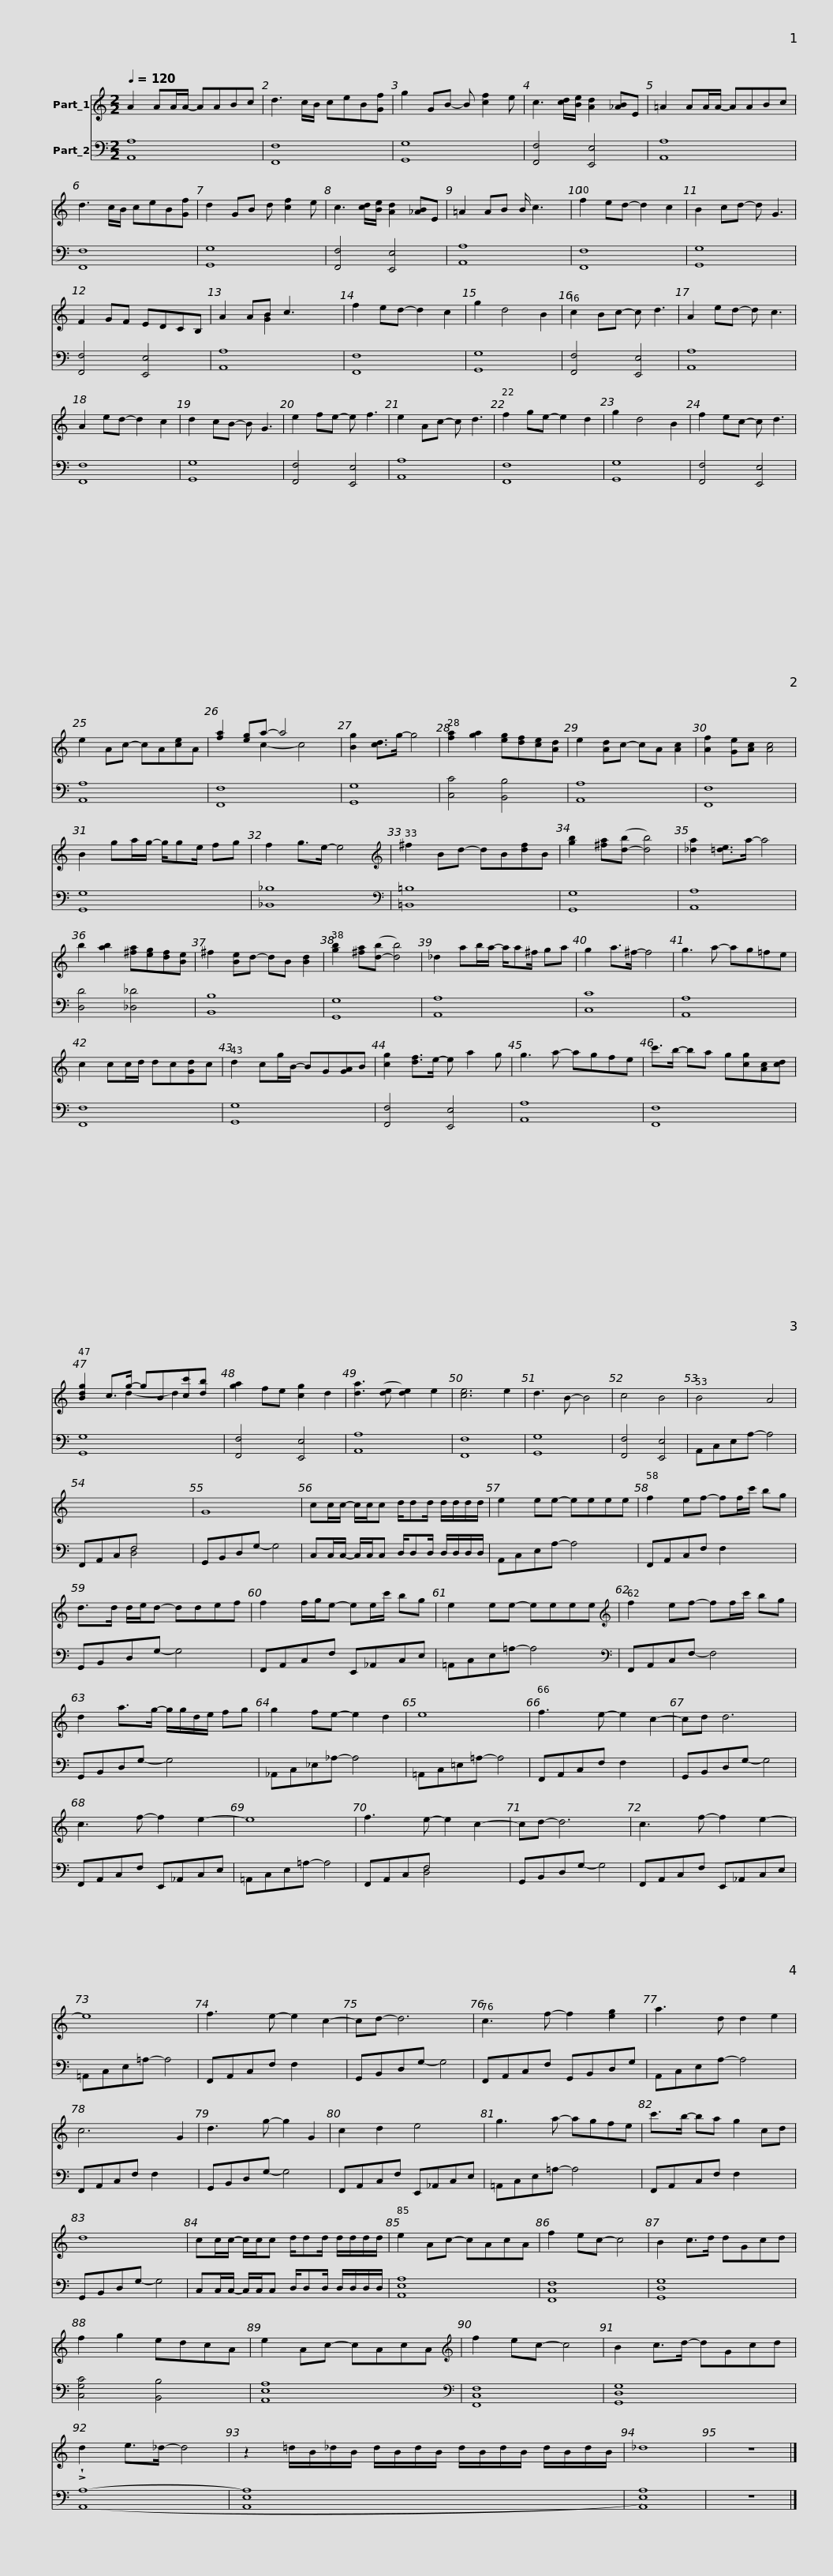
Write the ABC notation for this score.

X:1
%%score ( 1 2 ) ( 3 4 5 )
L:1/8
Q:1/4=120
M:2/2
I:linebreak $
K:C
V:1 treble
V:2 treble
V:3 bass
V:4 bass
V:5 bass
V:1
 A2 AA/A/- AABc | d3 c/B/ ceB[Gf] | g2 GB- B [cf]2 e | c3 [cd]/[Be]/ [Ad]2 [_AB]E |$ =A2 AA/A/- AABc | %5
 d3 c/B/ ceB[Gf] | d2 GB d [cf]2 e | c3 [cd]/[Be]/ [Ad]2 [_AB]E | =A2 AB B/ c3 x/ |$ f2 ed- d2 c2 | %10
 B2 cd- d G3 | F2 GF EDCB, | A2 AB c3 x | f2 ed- d2 c2 | g2 d4 B2 |$ %15
 c2 Bc- c d3 | A2 ed- d c3 | A2 ed- d2 c2 | d2 cB- B G3 | e2 fe- e f3 | %20
 e2 Ac- c d3 |$ f2 ge- e2 d2 | g2 d4 B2 | f2 ec- c d3 | e2 Ac- cA[ce]A | %25
 [fa]2 [eg]a- a4 x | [Bg]2 [cd]>g- g4 |$ [fa]2 [ga]2 [eg][df][ce][Ad] | e2 [Ad]c- cA [Ac]2 | [Af]2 [Ge][Ac] [Ac]4 | %30
 B2 ga/g/- g/ge/ fg | f2 g>e- e4 |$[K:treble] ^f2 Bd- dB[df]B | [gb]2 [^fa]([d-b] [db]4) | [_da]2 [=de]>a- a4 | %35
 b2 [ab]2 [^fa][eg][df][Be] | ^f2 [Be]d- dB [Bd]2 |$ [gb]2 [^fa]([d-b] [db]4) | _d2 ab/a/- a/a^f/ ga | g2 a>^f- f4 | %40
 g3 a- ag=fe | c2 cc/d/ dc[Gd]c |$ d2 cg/B/- BG[GA]B | [cg]2 [df]>e- e a2 g | g3 a- agfe | %45
 c'>b- ba g[cg][Ac][cd] |$ [Bdg]2 c>g- gB[cc'][db] | [ga]2 fe [cg]2 d2 | [da]3 ([de] [de]2) e2 | [ce]6 e2 | %50
 d3 B- B4 | c4 B4 |$ B4 A4 | x8 | G8 | %55
 cc/c/- c/c/c d/dd/ d/d/d/d/ | e2 ee- eeee |$ f2 ef- ff/c'/ bg | d>d d/e/d- ddef | f2 f/g/e- ee/c'/ bg | %60
 e2 ee- eeee |$[K:treble] f2 ef- ff/c'/ bg | d2 a>g- g/g/d/e/ fg | g2 fe- e2 d2 | e8 |$ %65
 f3 e- e2 c2- | cd d6 | c3 f- f2 e2- | e8 | f3 e- e2 c2- |$ %70
 cd- d6 | c3 f- f2 e2- | e8 | f3 e- e2 c2- | cd- d6 |$ %75
 c3 f- f2 [eg]2 | a3 d d2 e2 | c6 G2 | d3 g- g2 G2 | c2 d2 e4 |$ %80
 g3 a- agfe | c'>b- ba g2 cd | d8 | cc/c/- c/c/c d/dd/ d/d/d/d/ |$ e2 Ac- cAcA | %85
 f2 ec- c4 | B2 c>d dGcd | f2 g2 edcA | e2 Ac- cAcA |$[K:treble] f2 ec- c4 | %90
 B2 c>d- dGcd | d2 e>_d- d4 |$ z2 =d/B/_d/B/ d/B/d/B/ d/B/d/B/ d/B/d/B/ | _d8 | z8 |] %95
V:2
 x8 | x8 | x8 | x8 |$ x8 | %5
 x8 | x8 | x8 | x8 |$ x8 | %10
 x8 | x8 | x3 [GB]2 x3 | x8 | x8 |$ %15
 x8 | x8 | x8 | x8 | x8 | %20
 x8 |$ x8 | x8 | x8 | x8 | %25
 x3 c2- c4 | x8 |$ x8 | x8 | x8 | %30
 x8 | x8 |$[K:treble] x8 | x8 | x8 | %35
 x8 | x8 |$ x8 | x8 | x8 | %40
 x8 | x8 |$ x8 | x8 | x8 | %45
 x8 |$ x7/2 d2- d2 x/ | x8 | x8 | x8 | %50
 x8 | x8 |$ x8 | x8 | x8 | %55
 x8 | x8 |$ x8 | x8 | x8 | %60
 x8 |$[K:treble] x8 | x8 | x8 | x8 |$ %65
 x8 | x8 | x8 | x8 | x8 |$ %70
 x8 | x8 | x8 | x8 | x8 |$ %75
 x8 | x8 | x8 | x8 | x8 |$ %80
 x8 | x8 | x8 | x8 |$ x8 | %85
 x8 | x8 | x8 | x8 |$[K:treble] x8 | %90
 x8 | x8 |$ x10 | x8 | x8 |] %95
V:3
 A,8 | F,8 | G,8 | [F,,F,]4 [E,,E,]4 |$ A,8 | %5
 F,8 | G,8 | [F,,F,]4 [E,,E,]4 | A,8 |$ F,8 | %10
 G,8 | [F,,F,]4 [E,,E,]4 | A,8 | F,8 | G,8 |$ %15
 [F,,F,]4 [E,,E,]4 | A,8 | F,8 | G,8 | [F,,F,]4 [E,,E,]4 | %20
 A,8 |$ F,8 | G,8 | [F,,F,]4 [E,,E,]4 | A,8 | %25
 F,8 x | G,8 |$ [C,C]4 [B,,B,]4 | A,8 | F,8 | %30
 G,8 | _B,8 |$[K:bass] =B,8 | G,8 | A,8 | %35
 [D,D]4 [_D,_D]4 | B,8 |$ G,8 | A,8 | C8 | %40
 A,8 | F,8 |$ G,8 | [F,,F,]4 [E,,E,]4 | A,8 | %45
 F,8 |$ G,8 | [F,,F,]4 [E,,E,]4 | A,8 | F,8 | %50
 G,8 | [F,,F,]4 [E,,E,]4 |$ A,,C,E,A,- A,4 | F,,A,,C,F, x4 | G,,B,,D,G,- G,4 | %55
 C,C,/C,/- C,/C,/C, D,/D,D,/ D,/D,/D,/D,/ | A,,C,E,A,- A,4 |$ F,,A,,C,F, F,2 x2 | G,,B,,D,G,- G,4 | F,,A,,C,F, E,,_A,,C,E, | %60
 =A,,C,E,=A,- A,4 |$[K:bass] F,,A,,C,F,- F,4 | G,,B,,D,G,- G,4 | _A,,C,_E,_A,- A,4 | =A,,C,=E,=A,- A,4 |$ %65
 F,,A,,C,F, F,2 x2 | G,,B,,D,G,- G,4 | F,,A,,C,F, E,,_A,,C,E, | =A,,C,E,=A,- A,4 | F,,A,,C,F, x4 |$ %70
 G,,B,,D,G,- G,4 | F,,A,,C,F, E,,_A,,C,E, | =A,,C,E,=A,- A,4 | F,,A,,C,F, F,2 x2 | G,,B,,D,G,- G,4 |$ %75
 F,,A,,C,F, G,,B,,D,G, | A,,C,E,A,- A,4 | F,,A,,C,F, F,2 x2 | G,,B,,D,G,- G,4 | F,,A,,C,F, E,,_A,,C,E, |$ %80
 =A,,C,E,=A,- A,4 | F,,A,,C,F, F,2 x2 | G,,B,,D,G,- G,4 | C,C,/C,/- C,/C,/C, D,/D,D,/ D,/D,/D,/D,/ |$ A,8 | %85
 F,8 | G,8 | [C,G,C]4 [B,,B,]4 | A,8 |$[K:bass] F,8 | %90
 G,8 | !>!!wedge!A,8- |$ A,8 x2 | A,8 | z8 |] %95
V:4
 A,,8 | F,,8 | G,,8 | x8 |$ A,,8 | %5
 F,,8 | G,,8 | x8 | A,,8 |$ F,,8 | %10
 G,,8 | x8 | A,,8 | F,,8 | G,,8 |$ %15
 x8 | A,,8 | F,,8 | G,,8 | x8 | %20
 A,,8 |$ F,,8 | G,,8 | x8 | A,,8 | %25
 F,,8 x | G,,8 |$ x8 | A,,8 | F,,8 | %30
 G,,8 | _B,,8 |$[K:bass] =B,,8 | G,,8 | A,,8 | %35
 x8 | B,,8 |$ G,,8 | A,,8 | C,8 | %40
 A,,8 | F,,8 |$ G,,8 | x8 | A,,8 | %45
 F,,8 |$ G,,8 | x8 | A,,8 | F,,8 | %50
 G,,8 | x8 |$ x8 | x3 [D,F,]4 x | x8 | %55
 x8 | x8 |$ x8 | x8 | x8 | %60
 x8 |$[K:bass] x8 | x8 | x8 | x8 |$ %65
 x8 | x8 | x8 | x8 | x3 [D,F,]4 x |$ %70
 x8 | x8 | x8 | x8 | x8 |$ %75
 x8 | x8 | x8 | x8 | x8 |$ %80
 x8 | x8 | x8 | x8 |$ E,8 | %85
 C,8 | D,8 | x8 | E,8 |$[K:bass] C,8 | %90
 D,8 | (A,,8 |$ E,8- x2 | E,8) | x8 |] %95
V:5
 x8 | x8 | x8 | x8 |$ x8 | %5
 x8 | x8 | x8 | x8 |$ x8 | %10
 x8 | x8 | x8 | x8 | x8 |$ %15
 x8 | x8 | x8 | x8 | x8 | %20
 x8 |$ x8 | x8 | x8 | x8 | %25
 x9 | x8 |$ x8 | x8 | x8 | %30
 x8 | x8 |$[K:bass] x8 | x8 | x8 | %35
 x8 | x8 |$ x8 | x8 | x8 | %40
 x8 | x8 |$ x8 | x8 | x8 | %45
 x8 |$ x8 | x8 | x8 | x8 | %50
 x8 | x8 |$ x8 | x8 | x8 | %55
 x8 | x8 |$ x8 | x8 | x8 | %60
 x8 |$[K:bass] x8 | x8 | x8 | x8 |$ %65
 x8 | x8 | x8 | x8 | x8 |$ %70
 x8 | x8 | x8 | x8 | x8 |$ %75
 x8 | x8 | x8 | x8 | x8 |$ %80
 x8 | x8 | x8 | x8 |$ A,,8 | %85
 F,,8 | G,,8 | x8 | A,,8 |$[K:bass] F,,8 | %90
 G,,8 | x8 |$ A,,8 x2 | A,,8 | x8 |] %95
